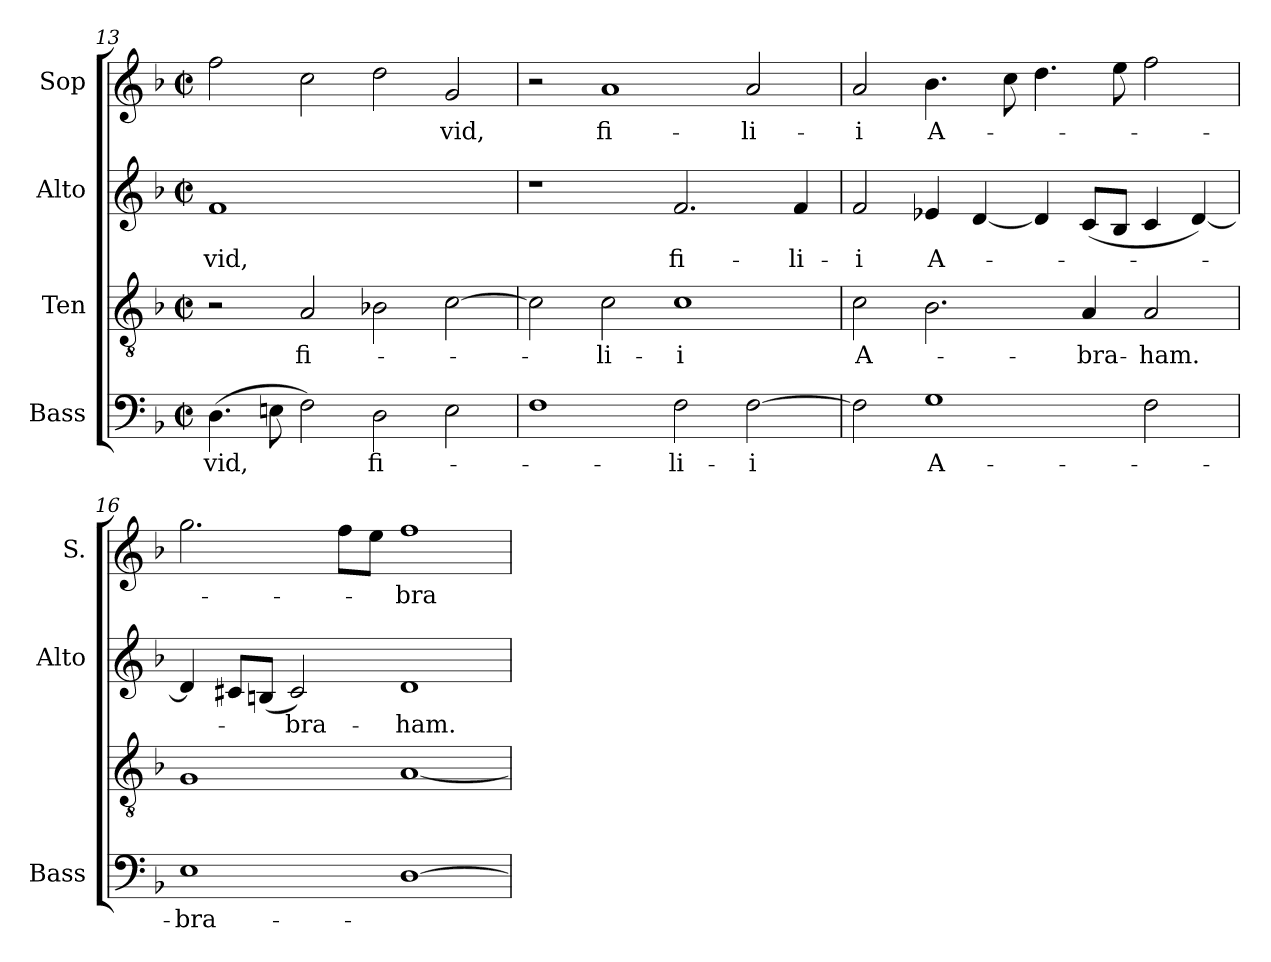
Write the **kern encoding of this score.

**kern	**text	**kern	**text	**kern	**text	**kern	**text
*part4	*part4	*part3	*part3	*part2	*part2	*part1	*part1
*staff4	*staff4	*staff3	*staff3	*staff2	*staff2	*staff1	*staff1
*I"Bass	*	*I"Ten	*	*I"Alto	*	*I"Sop	*
*I'Bass	*	*	*	*I'Alto	*	*I'S.	*
*clefF4	*	*clefGv2	*	*clefG2	*	*clefG2	*
*k[b-]	*	*k[b-]	*	*k[b-]	*	*k[b-]	*
*F:	*	*F:	*	*F:	*	*F:	*
*M2/2	*	*M2/2	*	*M2/2	*	*M2/2	*
*met(c|)	*	*met(c|)	*	*met(c|)	*	*met(c|)	*
=13	=13	=13	=13	=13	=13	=13	=13
!	!LO:LY:b	!	!	!	!LO:LY:b:cj	!	!
(>4.D\	-vid,	2r	.	1f	-vid,	2ff\	.
8En\	.	.	.	.	.	.	.
!	!	!	!LO:LY:b:cj	!	!	!	!
2F\)	.	2A/	fi-	.	.	2cc\	.
!	!LO:LY:b:cj	!	!	!	!	!	!
2D\	fi-	2B-X\	.	1ryy	.	2dd\	.
!	!	!	!	!	!	!	!LO:LY:b:cj
2E\	.	[>2c\	.	.	.	2g/	-vid,
=14	=14	=14	=14	=14	=14	=14	=14
1F	.	2c\]	.	1r	.	2r	.
!	!	!	!LO:LY:b:cj	!	!	!	!LO:LY:b:cj
.	.	2c\	-li-	.	.	1a	fi-
!	!LO:LY:b:cj	!	!LO:LY:b:rj	!	!LO:LY:b:cj	!	!
2F\	-li-	1c	-i	2.f/	fi-	.	.
!	!LO:LY:b:rj	!	!	!	!	!	!LO:LY:b:cj
[>2F\	-i	.	.	.	.	2a/	-li-
!	!	!	!	!	!LO:LY:b:cj	!	!
.	.	.	.	4f/	-li-	.	.
=15	=15	=15	=15	=15	=15	=15	=15
!	!	!	!LO:LY:b:cj	!	!LO:LY:b:cj	!	!LO:LY:b:cj
2F\]	.	2c\	A-	2f/	-i	2a/	-i
!	!LO:LY:b:cj	!	!	!	!LO:LY:b:cj	!	!LO:LY:b:cj
1G	A-	2.B-\	.	4e-X/	A-	4.b-\	A-
.	.	.	.	[<4d/	.	.	.
.	.	.	.	.	.	8cc\	.
.	.	.	.	4d/]	.	4.dd\	.
!	!	!	!LO:LY:b:cj	!	!	!	!
.	.	4A/	-bra-	(<8c/L	.	.	.
.	.	.	.	8B-/J	.	8ee\	.
!	!	!	!LO:LY:b	!	!	!	!
2F\	.	2A/	-ham.	4c/	.	2ff\	.
.	.	.	.	[<4d/)	.	.	.
=16	=16	=16	=16	=16	=16	=16	=16
!	!LO:LY:b:cj	!	!	!	!	!	!
1E	-bra-	1G	.	4d/]	.	2.gg\	.
.	.	.	.	8c#X/L	.	.	.
.	.	.	.	(>8Bn/J	.	.	.
!	!	!	!	!	!LO:LY:b:cj	!	!
.	.	.	.	2c#/)	-bra-	.	.
.	.	.	.	.	.	8ff\L	.
.	.	.	.	.	.	8ee\J	.
!	!	!	!	!	!LO:LY:b:cj	!	!LO:LY:b:cj
[<1D	.	[>1A	.	1d	-ham.	1ff	-bra-
=	=	=	=	=	=	=	=
*-	*-	*-	*-	*-	*-	*-	*-
